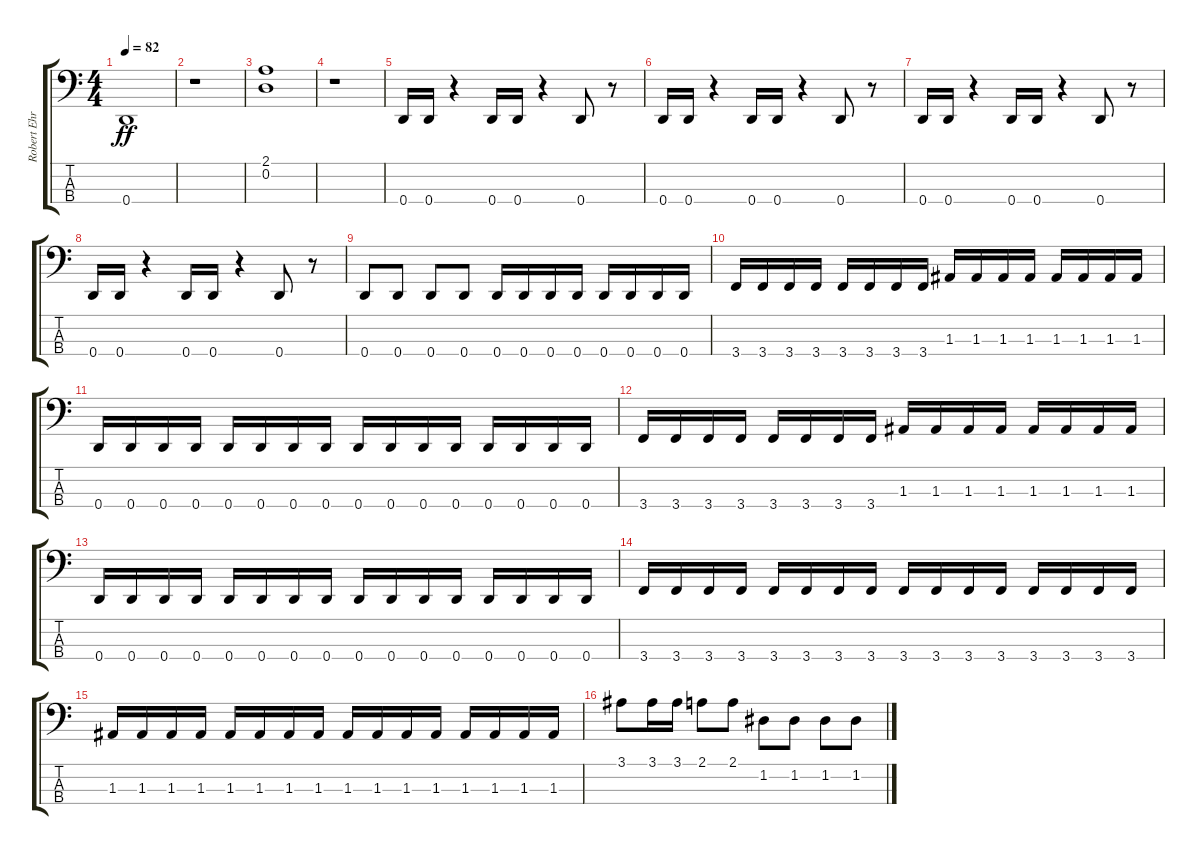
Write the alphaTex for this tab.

\track ("Robert Ehrenbrand - Bass" "Robert Ehr") {instrument electricbassfinger}
\staff {score tabs}
\tuning (G2 D2 A1 D1) {hide}
\ts (4 4)
\tempo 82
\clef f4
\ks c
0.4.1{dy ff} |
r.1 |
(2.1 0.2).1 |
r.1 |
0.4.16 0.4.16 r.4 0.4.16 0.4.16 r.4 0.4.8 r.8 |
0.4.16 0.4.16 r.4 0.4.16 0.4.16 r.4 0.4.8 r.8 |
0.4.16 0.4.16 r.4 0.4.16 0.4.16 r.4 0.4.8 r.8 |
0.4.16 0.4.16 r.4 0.4.16 0.4.16 r.4 0.4.8 r.8 |
0.4.8 0.4.8 0.4.8 0.4.8 0.4.16 0.4.16 0.4.16 0.4.16 0.4.16 0.4.16 0.4.16 0.4.16 |
3.4.16 3.4.16 3.4.16 3.4.16 3.4.16 3.4.16 3.4.16 3.4.16 1.3.16 1.3.16 1.3.16 1.3.16 1.3.16 1.3.16 1.3.16 1.3.16 |
0.4.16 0.4.16 0.4.16 0.4.16 0.4.16 0.4.16 0.4.16 0.4.16 0.4.16 0.4.16 0.4.16 0.4.16 0.4.16 0.4.16 0.4.16 0.4.16 |
3.4.16 3.4.16 3.4.16 3.4.16 3.4.16 3.4.16 3.4.16 3.4.16 1.3.16 1.3.16 1.3.16 1.3.16 1.3.16 1.3.16 1.3.16 1.3.16 |
0.4.16 0.4.16 0.4.16 0.4.16 0.4.16 0.4.16 0.4.16 0.4.16 0.4.16 0.4.16 0.4.16 0.4.16 0.4.16 0.4.16 0.4.16 0.4.16 |
3.4.16 3.4.16 3.4.16 3.4.16 3.4.16 3.4.16 3.4.16 3.4.16 3.4.16 3.4.16 3.4.16 3.4.16 3.4.16 3.4.16 3.4.16 3.4.16 |
1.3.16 1.3.16 1.3.16 1.3.16 1.3.16 1.3.16 1.3.16 1.3.16 1.3.16 1.3.16 1.3.16 1.3.16 1.3.16 1.3.16 1.3.16 1.3.16 |
3.1.8 3.1.16 3.1.16 2.1.8 2.1.8 1.2.8 1.2.8 1.2.8 1.2.8
